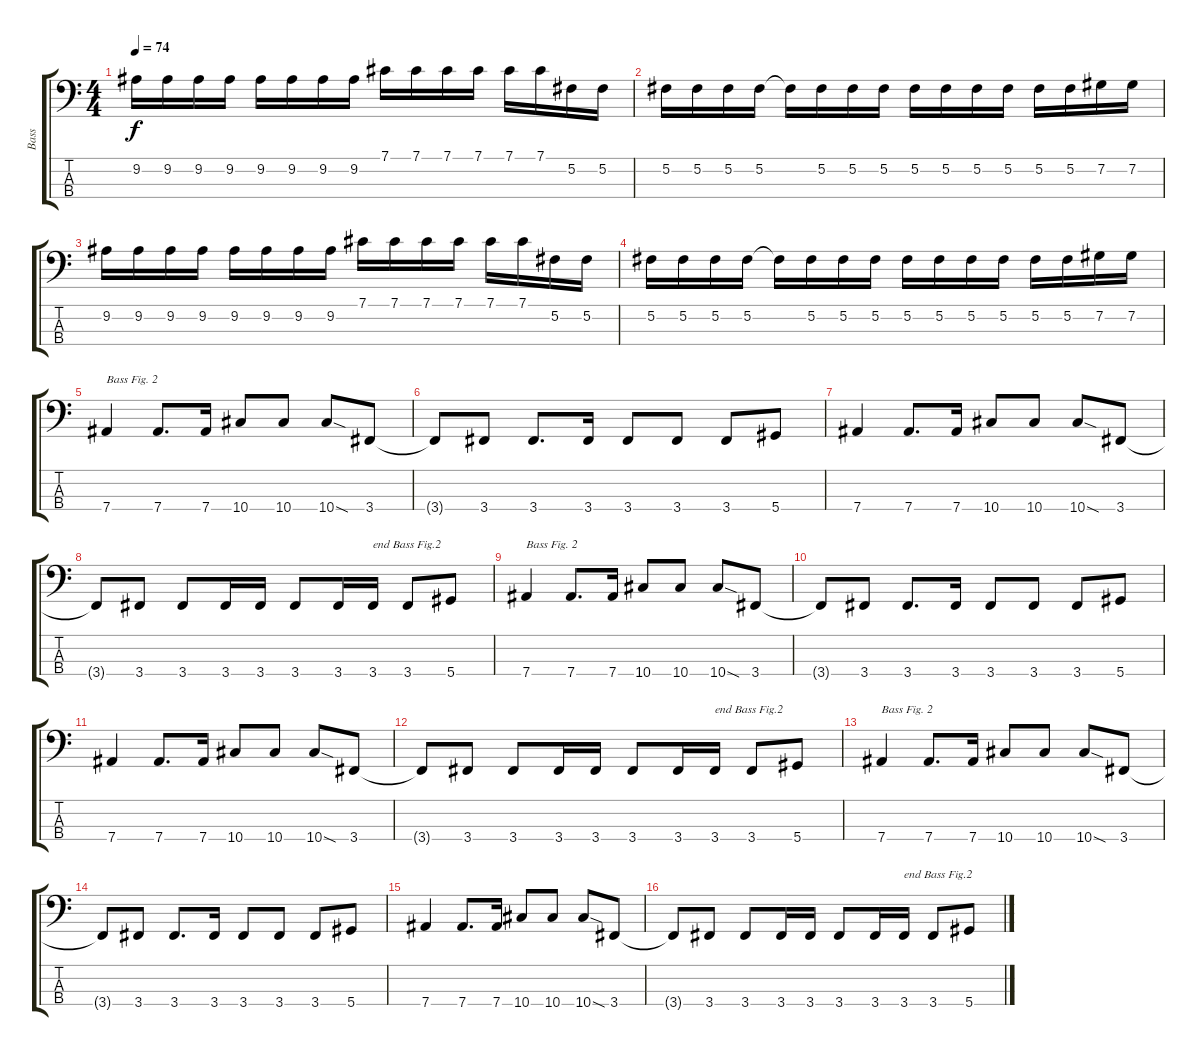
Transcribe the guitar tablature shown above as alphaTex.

\track ("Bass" "Bass") {instrument electricbassfinger}
\staff {score tabs}
\tuning (Gb2 Db2 Ab1 Eb1) {hide}
\ts (4 4)
\tempo 74
\clef f4
\ks c
9.2.16{dy f} 9.2.16 9.2.16 9.2.16 9.2.16 9.2.16 9.2.16 9.2.16 7.1.16 7.1.16 7.1.16 7.1.16 7.1.16 7.1.16 5.2.16 5.2.16 |
5.2.16 5.2.16 5.2.16 5.2.16 5.2{t}.16 5.2.16 5.2.16 5.2.16 5.2.16 5.2.16 5.2.16 5.2.16 5.2.16 5.2.16 7.2.16 7.2.16 |
9.2.16 9.2.16 9.2.16 9.2.16 9.2.16 9.2.16 9.2.16 9.2.16 7.1.16 7.1.16 7.1.16 7.1.16 7.1.16 7.1.16 5.2.16 5.2.16 |
5.2.16 5.2.16 5.2.16 5.2.16 5.2{t}.16 5.2.16 5.2.16 5.2.16 5.2.16 5.2.16 5.2.16 5.2.16 5.2.16 5.2.16 7.2.16 7.2.16 |
7.4.4{txt "Bass Fig. 2"} 7.4.8{d} 7.4.16 10.4.8 10.4.8 10.4{sod}.8 3.4.8 |
3.4{t}.8 3.4.8 3.4.8{d} 3.4.16 3.4.8 3.4.8 3.4.8 5.4.8 |
7.4.4 7.4.8{d} 7.4.16 10.4.8 10.4.8 10.4{sod}.8 3.4.8 |
3.4{t}.8 3.4.8 3.4.8 3.4.16 3.4.16 3.4.8 3.4.16 3.4.16{txt "end Bass Fig.2"} 3.4.8 5.4.8 |
7.4.4{txt "Bass Fig. 2"} 7.4.8{d} 7.4.16 10.4.8 10.4.8 10.4{sod}.8 3.4.8 |
3.4{t}.8 3.4.8 3.4.8{d} 3.4.16 3.4.8 3.4.8 3.4.8 5.4.8 |
7.4.4 7.4.8{d} 7.4.16 10.4.8 10.4.8 10.4{sod}.8 3.4.8 |
3.4{t}.8 3.4.8 3.4.8 3.4.16 3.4.16 3.4.8 3.4.16 3.4.16{txt "end Bass Fig.2"} 3.4.8 5.4.8 |
7.4.4{txt "Bass Fig. 2"} 7.4.8{d} 7.4.16 10.4.8 10.4.8 10.4{sod}.8 3.4.8 |
3.4{t}.8 3.4.8 3.4.8{d} 3.4.16 3.4.8 3.4.8 3.4.8 5.4.8 |
7.4.4 7.4.8{d} 7.4.16 10.4.8 10.4.8 10.4{sod}.8 3.4.8 |
3.4{t}.8 3.4.8 3.4.8 3.4.16 3.4.16 3.4.8 3.4.16 3.4.16{txt "end Bass Fig.2"} 3.4.8 5.4.8
